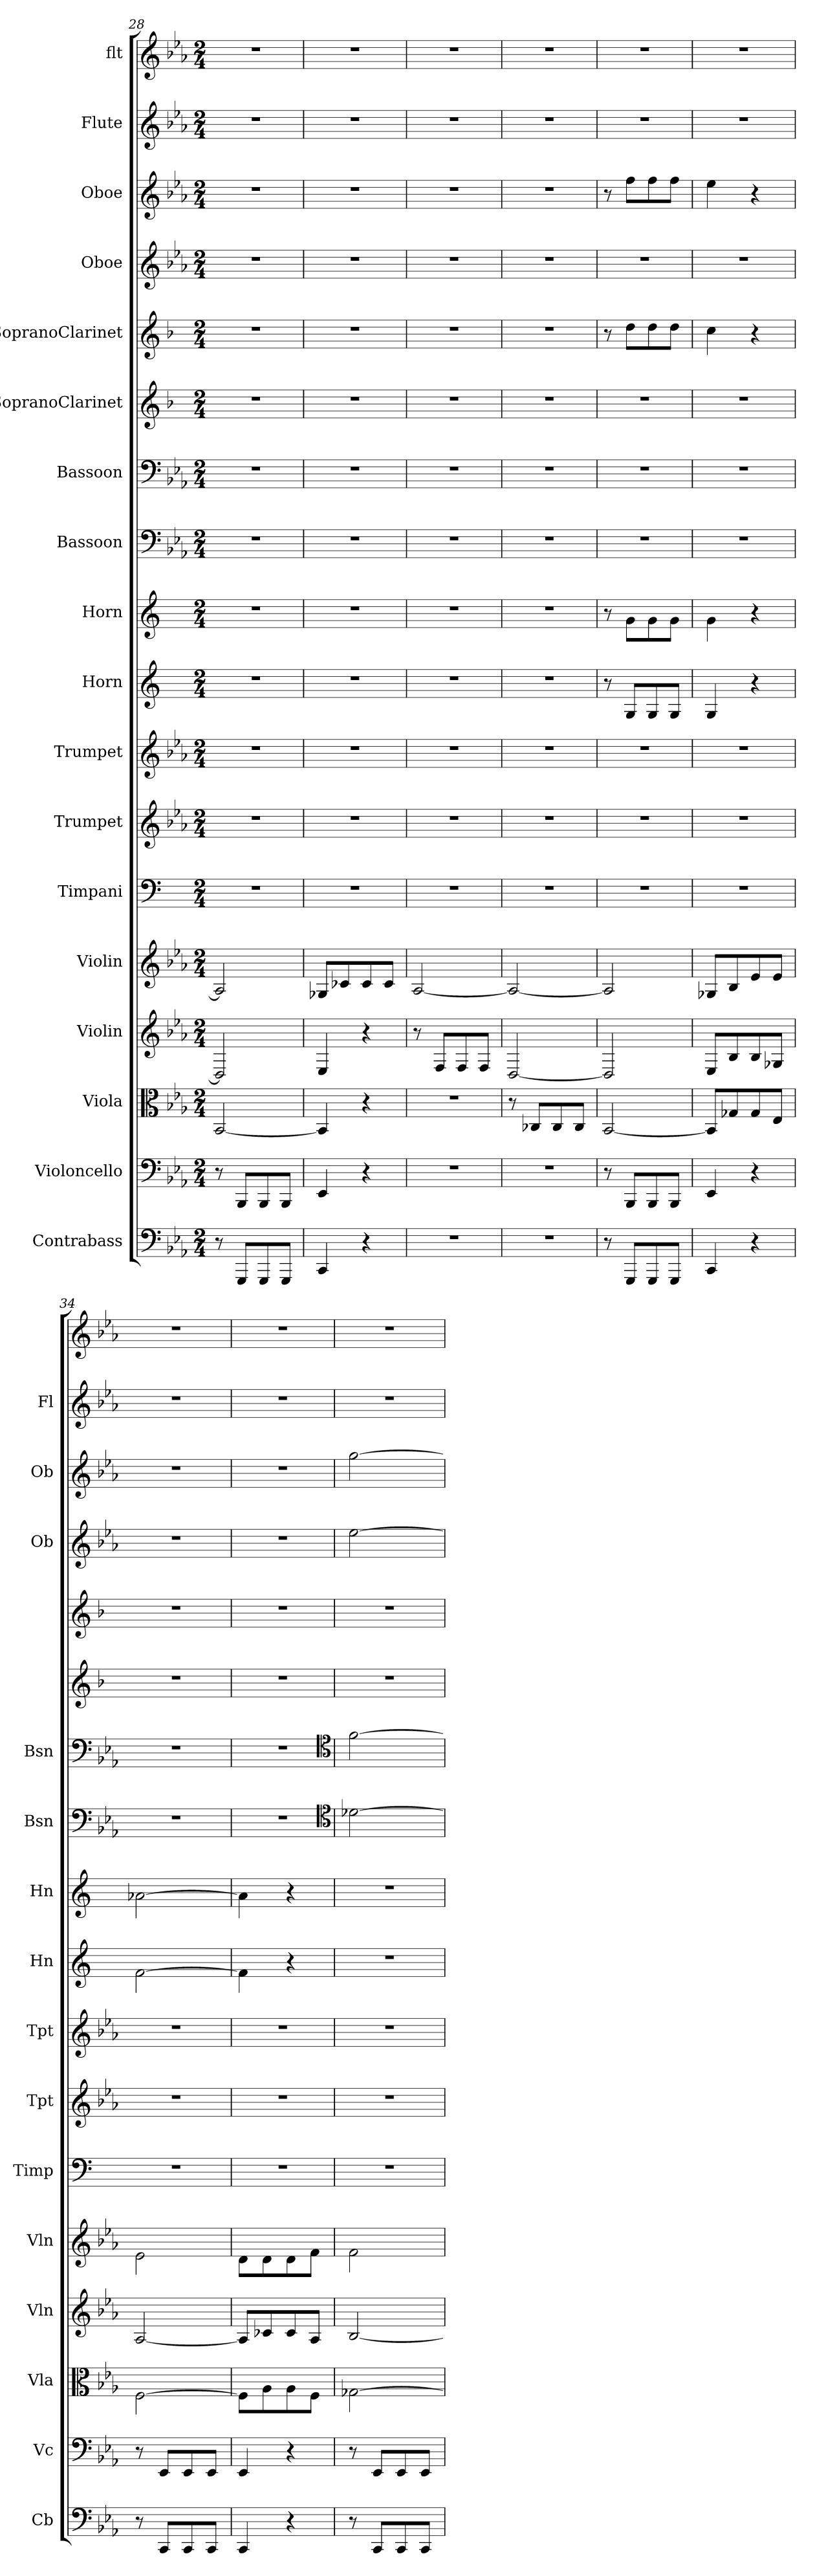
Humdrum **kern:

**kern	**kern	**kern	**kern	**kern	**kern	**kern	**kern	**kern	**kern	**kern	**kern	**kern	**kern	**kern	**kern	**kern	**kern
*part18	*part17	*part16	*part15	*part14	*part13	*part12	*part11	*part10	*part9	*part8	*part7	*part6	*part5	*part4	*part3	*part2	*part1
*staff18	*staff17	*staff16	*staff15	*staff14	*staff13	*staff12	*staff11	*staff10	*staff9	*staff8	*staff7	*staff6	*staff5	*staff4	*staff3	*staff2	*staff1
*I"Contrabass	*I"Violoncello	*I"Viola	*I"Violin	*I"Violin	*I"Timpani	*I"Trumpet	*I"Trumpet	*I"Horn	*I"Horn	*I"Bassoon	*I"Bassoon	*I"SopranoClarinet	*I"SopranoClarinet	*I"Oboe	*I"Oboe	*I"Flute	*I"flt
*I'Cb	*I'Vc	*I'Vla	*I'Vln	*I'Vln	*I'Timp	*I'Tpt	*I'Tpt	*I'Hn	*I'Hn	*I'Bsn	*I'Bsn	*	*	*I'Ob	*I'Ob	*I'Fl	*
*clefF4	*clefF4	*clefC3	*clefG2	*clefG2	*clefF4	*clefG2	*clefG2	*clefG2	*clefG2	*clefF4	*clefF4	*clefG2	*clefG2	*clefG2	*clefG2	*clefG2	*clefG2
*k[b-e-a-]	*k[b-e-a-]	*k[b-e-a-]	*k[b-e-a-]	*k[b-e-a-]	*k[]	*k[b-e-a-]	*k[b-e-a-]	*k[]	*k[]	*k[b-e-a-]	*k[b-e-a-]	*k[b-]	*k[b-]	*k[b-e-a-]	*k[b-e-a-]	*k[b-e-a-]	*k[b-e-a-]
*c:	*c:	*c:	*c:	*c:	*	*c:	*c:	*	*	*c:	*c:	*	*	*c:	*c:	*c:	*c:
*M2/4	*M2/4	*M2/4	*M2/4	*M2/4	*M2/4	*M2/4	*M2/4	*M2/4	*M2/4	*M2/4	*M2/4	*M2/4	*M2/4	*M2/4	*M2/4	*M2/4	*M2/4
=28	=28	=28	=28	=28	=28	=28	=28	=28	=28	=28	=28	=28	=28	=28	=28	=28	=28
8r	8r	[2BB-/	2D/]	2A-/]	2r	2r	2r	2r	2r	2r	2r	2r	2r	2r	2r	2r	2r
8GGG/L	8BBB-/L	.	.	.	.	.	.	.	.	.	.	.	.	.	.	.	.
8GGG/	8BBB-/	.	.	.	.	.	.	.	.	.	.	.	.	.	.	.	.
8GGG/J	8BBB-/J	.	.	.	.	.	.	.	.	.	.	.	.	.	.	.	.
=29	=29	=29	=29	=29	=29	=29	=29	=29	=29	=29	=29	=29	=29	=29	=29	=29	=29
4CC/	4EE-/	4BB-/]	4E-/	8G-X/L	2r	2r	2r	2r	2r	2r	2r	2r	2r	2r	2r	2r	2r
.	.	.	.	8c-X/	.	.	.	.	.	.	.	.	.	.	.	.	.
4r	4r	4r	4r	8c-/	.	.	.	.	.	.	.	.	.	.	.	.	.
.	.	.	.	8c-/J	.	.	.	.	.	.	.	.	.	.	.	.	.
=30	=30	=30	=30	=30	=30	=30	=30	=30	=30	=30	=30	=30	=30	=30	=30	=30	=30
2r	2r	2r	8r	[2A-/	2r	2r	2r	2r	2r	2r	2r	2r	2r	2r	2r	2r	2r
.	.	.	8F/L	.	.	.	.	.	.	.	.	.	.	.	.	.	.
.	.	.	8F/	.	.	.	.	.	.	.	.	.	.	.	.	.	.
.	.	.	8F/J	.	.	.	.	.	.	.	.	.	.	.	.	.	.
=31	=31	=31	=31	=31	=31	=31	=31	=31	=31	=31	=31	=31	=31	=31	=31	=31	=31
2r	2r	8r	[2D/	2A-/_	2r	2r	2r	2r	2r	2r	2r	2r	2r	2r	2r	2r	2r
.	.	8C-X/L	.	.	.	.	.	.	.	.	.	.	.	.	.	.	.
.	.	8C-/	.	.	.	.	.	.	.	.	.	.	.	.	.	.	.
.	.	8C-/J	.	.	.	.	.	.	.	.	.	.	.	.	.	.	.
=32	=32	=32	=32	=32	=32	=32	=32	=32	=32	=32	=32	=32	=32	=32	=32	=32	=32
8r	8r	[2BB-/	2D/]	2A-/]	2r	2r	2r	8r	8r	2r	2r	2r	8r	2r	8r	2r	2r
8GGG/L	8BBB-/L	.	.	.	.	.	.	8G/L	8g\L	.	.	.	8dd\L	.	8ff\L	.	.
8GGG/	8BBB-/	.	.	.	.	.	.	8G/	8g\	.	.	.	8dd\	.	8ff\	.	.
8GGG/J	8BBB-/J	.	.	.	.	.	.	8G/J	8g\J	.	.	.	8dd\J	.	8ff\J	.	.
=33	=33	=33	=33	=33	=33	=33	=33	=33	=33	=33	=33	=33	=33	=33	=33	=33	=33
4CC/	4EE-/	8BB-/L]	8E-/L	8G-X/L	2r	2r	2r	4G/	4g\	2r	2r	2r	4cc\	2r	4ee-\	2r	2r
.	.	8G-X/	8B-/	8B-/	.	.	.	.	.	.	.	.	.	.	.	.	.
4r	4r	8G-/	8B-/	8e-/	.	.	.	4r	4r	.	.	.	4r	.	4r	.	.
.	.	8E-/J	8G-X/J	8e-/J	.	.	.	.	.	.	.	.	.	.	.	.	.
=34	=34	=34	=34	=34	=34	=34	=34	=34	=34	=34	=34	=34	=34	=34	=34	=34	=34
8r	8r	[2F\	[2A-/	2e-\	2r	2r	2r	[2f\	[2a-X\	2r	2r	2r	2r	2r	2r	2r	2r
8CC/L	8EE-/L	.	.	.	.	.	.	.	.	.	.	.	.	.	.	.	.
8CC/	8EE-/	.	.	.	.	.	.	.	.	.	.	.	.	.	.	.	.
8CC/J	8EE-/J	.	.	.	.	.	.	.	.	.	.	.	.	.	.	.	.
=35	=35	=35	=35	=35	=35	=35	=35	=35	=35	=35	=35	=35	=35	=35	=35	=35	=35
4CC/	4EE-/	8F\L]	8A-/L]	8d\L	2r	2r	2r	4f\]	4a-\]	2r	2r	2r	2r	2r	2r	2r	2r
.	.	8A-\	8c-X/	8d\	.	.	.	.	.	.	.	.	.	.	.	.	.
4r	4r	8A-\	8c-/	8d\	.	.	.	4r	4r	.	.	.	.	.	.	.	.
.	.	8F\J	8A-/J	8f\J	.	.	.	.	.	.	.	.	.	.	.	.	.
*	*	*	*	*	*	*	*	*	*	*clefC4	*clefC4	*	*	*	*	*	*
=36	=36	=36	=36	=36	=36	=36	=36	=36	=36	=36	=36	=36	=36	=36	=36	=36	=36
8r	8r	[2G-X\	[2B-/	2f\	2r	2r	2r	2r	2r	[2d-X\	[2f\	2r	2r	[2ee-\	[2gg\	2r	2r
8CC/L	8EE-/L	.	.	.	.	.	.	.	.	.	.	.	.	.	.	.	.
8CC/	8EE-/	.	.	.	.	.	.	.	.	.	.	.	.	.	.	.	.
8CC/J	8EE-/J	.	.	.	.	.	.	.	.	.	.	.	.	.	.	.	.
=	=	=	=	=	=	=	=	=	=	=	=	=	=	=	=	=	=
*-	*-	*-	*-	*-	*-	*-	*-	*-	*-	*-	*-	*-	*-	*-	*-	*-	*-
